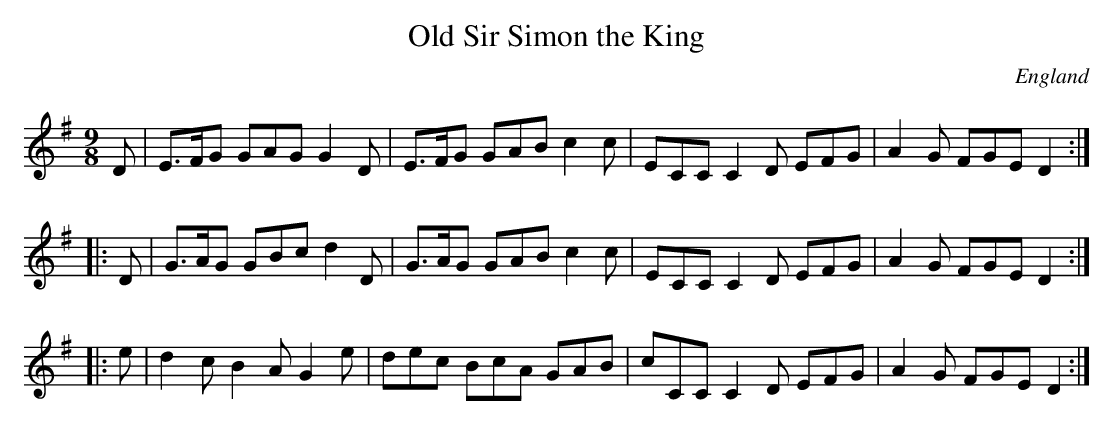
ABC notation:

X:1
T:Old Sir Simon the King
M:9/8
O:England
K:D mixolydian
D|\
E>FG GAG G2D| E>FG GAB c2c| ECC C2D EFG| A2G FGE D2::
D|\
G>AG GBc d2D| G>AG GAB c2c| ECC C2D EFG| A2G FGE D2::
e|\
d2c B2A G2e| dec BcA GAB| cCC C2D EFG| A2G FGE D2:|
